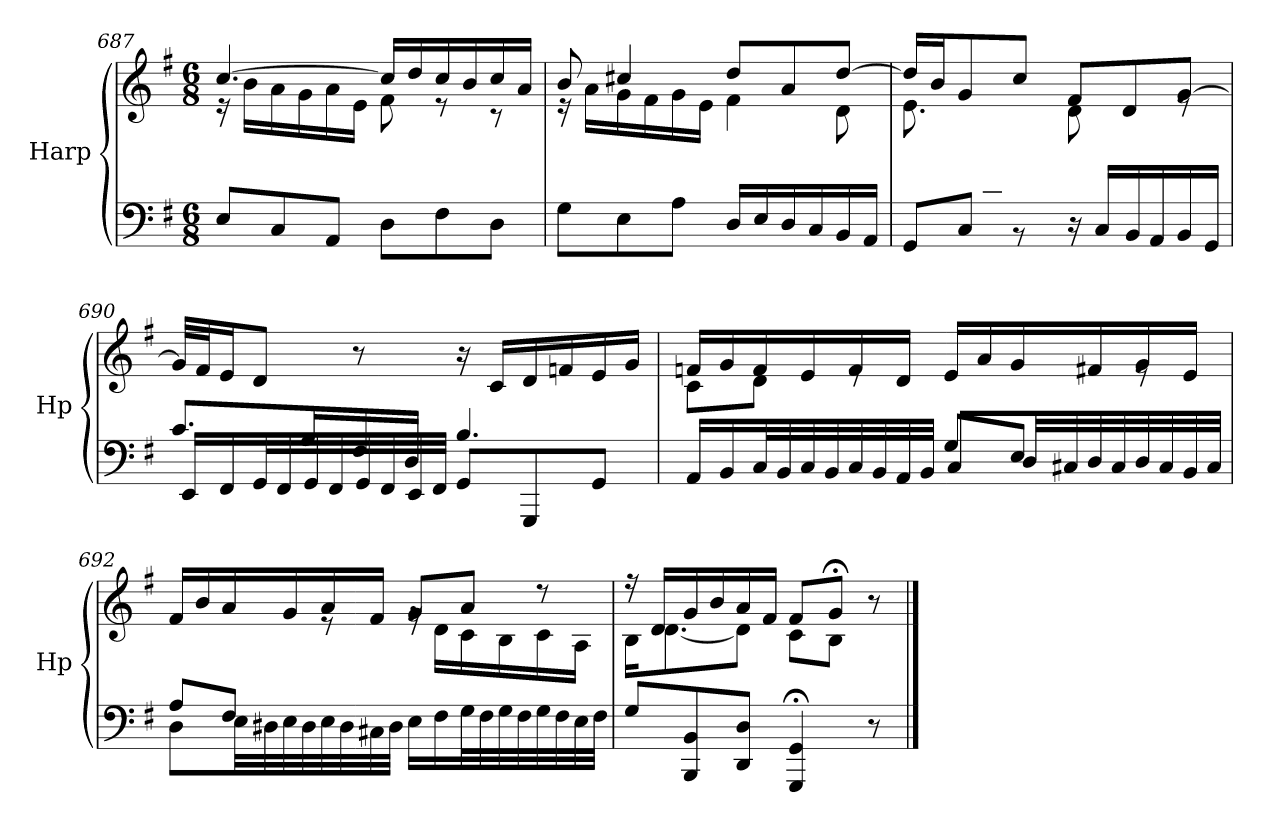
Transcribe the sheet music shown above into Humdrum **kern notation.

**kern	**kern
*part1	*part1
*staff2	*staff1
*I"Harp	*
*I'Hp	*
!!LO:LB:g=z
*clefF4	*clefG2
*k[f#]	*k[f#]
*M6/8	*M6/8
=687	=687
*	*^
8E/L	[4.cc/	16r
.	.	16b\LL
8C/	.	16a\
.	.	16g\
8AA/J	.	16a\
.	.	16e\JJ
8D\L	16cc/LL]	8f#\
.	16dd/	.
8F#\	16cc/	8r
.	16b/	.
8D\J	16cc/	8r
.	16a/JJ	.
=688	=688	=688
8G\L	8b/	16r
.	.	16a\LL
8E\	4cc#X/	16g\
.	.	16f#\
8A\J	.	16g\
.	.	16e\JJ
16D/LL	8dd/L	4f#\
16E/	.	.
16D/	8a/	.
16C/	.	.
16BB/	[8dd/J	8d\
16AA/JJ	.	.
=689	=689	=689
*^	*	*
8.ryy	8GG/L	16dd/LL]	8.e\L
.	.	16b/J	.
.	8C/J	8g/	.
16c/L	.	.	8.ryy
16A/	8r	8cc/J	.
16F#/JJ	.	.	.
8ryy	16r	8f#/L	8d\L
.	16C/LL	.	.
8G/J	16BB/	8d/	8ryy
.	16AA/	.	.
8ryy	16BB/	[8g/J	8re
.	16GG/JJ	.	.
*	*	*v	*v
!!LO:LB:g=z
=690	=690	=690
8.c/L	16EE/LL	32g/LLL]
.	.	32f#/J
.	16FF#/	16e/J
.	32GG/L	8d/J
.	32FF#/	.
16A/L	32GG/	.
.	32FF#/	.
16F#/	32GG/	8r
.	32FF#/	.
16D/JJ	32EE/	.
.	32FF#/JJJ	.
4.B/	8GG/L	16r
.	.	16c/LL
.	8GGG/	16d/
.	.	16fn/
.	8GG/J	16e/
.	.	16g/JJ
=691	=691	=691
*	*	*^
4.ryy	16AA/LL	16fn/LL	8c\L
.	16BB/	16g/	.
.	32C/L	16f/	8d\J
.	32BB/	.	.
.	32C/	16e/	.
.	32BB/	.	.
.	32C/	16f/	8re
.	32BB/	.	.
.	32AA/	16d/JJ	.
.	32BB/JJJ	.	.
8G/L	8C/L	16e/LL	4ryy
.	.	16a/	.
8E/J	32D/LL	16g/	.
.	32C#X/	.	.
.	32D/	16f#X/	.
.	32C#/	.	.
8ryy	32D/	16g/	8re
.	32C#/	.	.
.	32BB/	16e/JJ	.
.	32C#/JJJ	.	.
!!LO:LB:g=z	!!
=692	=692	=692	=692
8A/L	8D\L	16f#/LL	4ryy
.	.	16b/	.
8F#/J	32E\LL	16a/	.
.	32D#X\	.	.
.	32E\	16g/	.
.	32D#\	.	.
2ryy	32E\	16a/	8re
.	32D#\	.	.
.	32C#X\	16f#/JJ	.
.	32D#\JJJ	.	.
.	16E\LL	8g/L	16rg
.	16F#\	.	16d\LL
.	32G\L	8a/J	16c\
.	32F#\	.	.
.	32G\	.	16B\
.	32F#\	.	.
.	32G\	8r	16c\
.	32F#\	.	.
.	32E\	.	16A\JJ
.	32F#\JJJ	.	.
*v	*v	*	*
=693	=693	=693
8G/L	16r	16B\KL
.	16d/LL	[8.d\
8BBB/ 8BB/	16g/	.
.	16b/	.
8DD/ 8D/J	16a/	8d\J]
.	16f#/JJ	.
4GGG/;< 4GG/;<	8f#/L	8c\L
.	8g;</J	8B\J
8r	8r	8ryy
*	*v	*v
==	==
*-	*-
